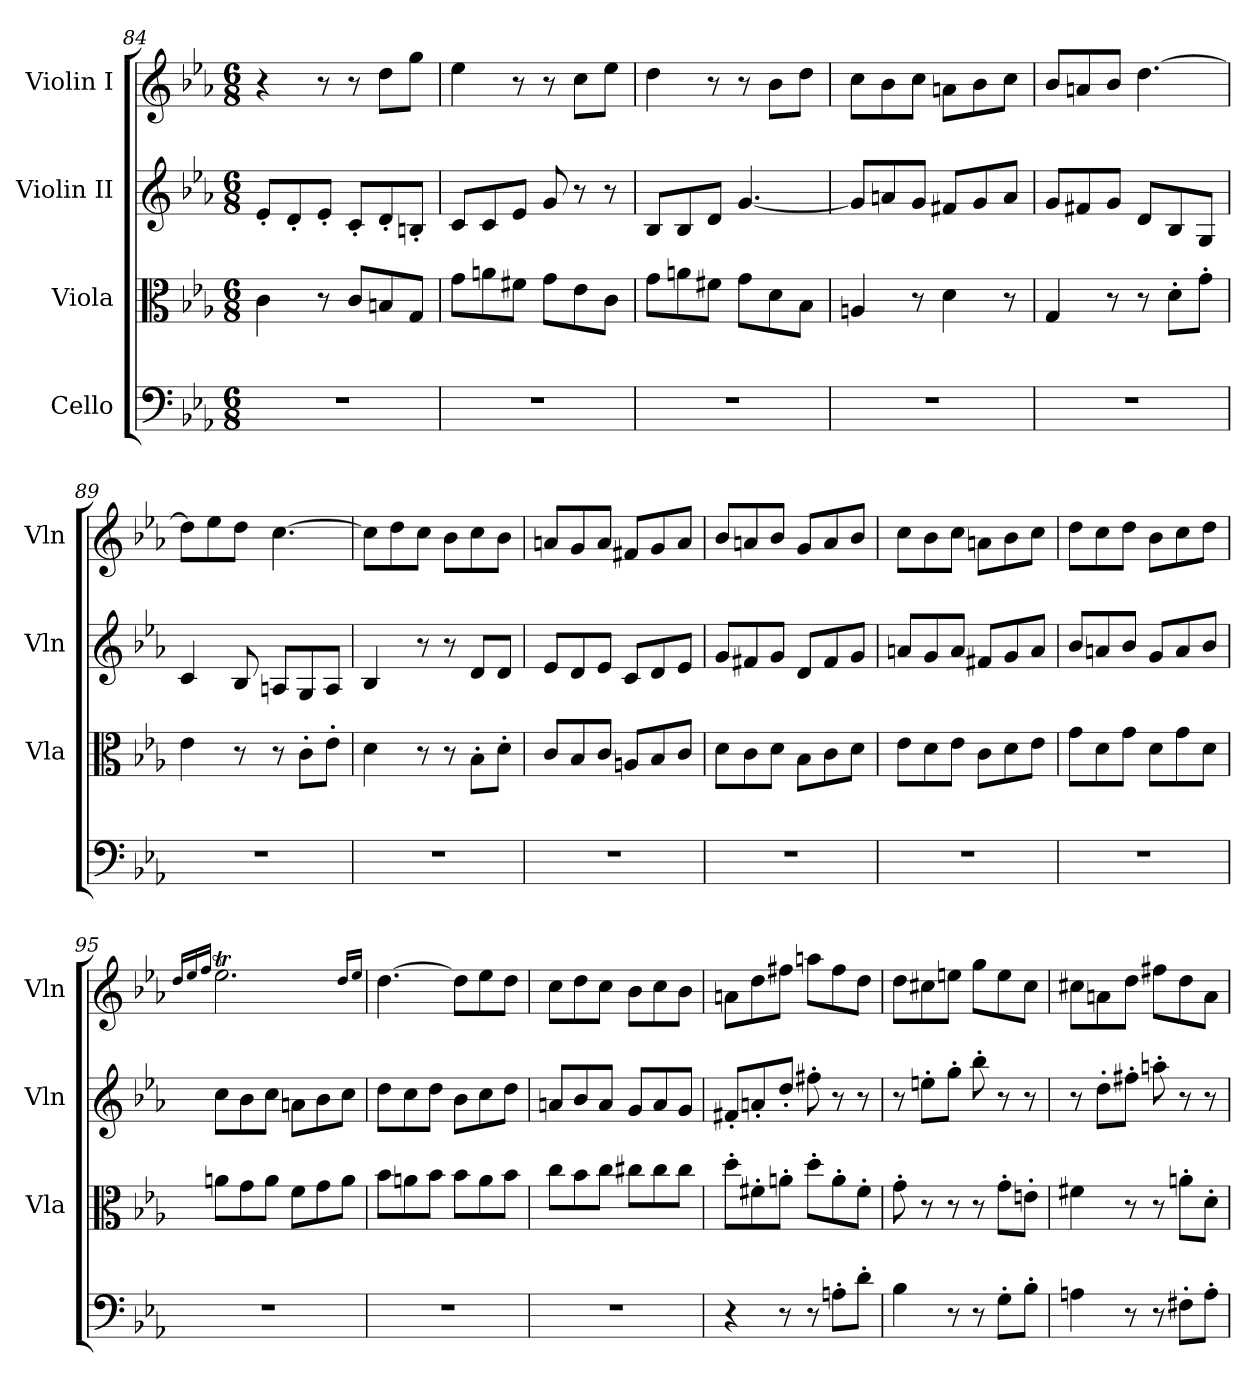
**kern	**kern	**kern	**kern
*part4	*part3	*part2	*part1
*staff4	*staff3	*staff2	*staff1
*I"Cello	*I"Viola	*I"Violin II	*I"Violin I
*	*I'Vla	*I'Vln	*I'Vln
*clefF4	*clefC3	*clefG2	*clefG2
*k[b-e-a-]	*k[b-e-a-]	*k[b-e-a-]	*k[b-e-a-]
*M6/8	*M6/8	*M6/8	*M6/8
=84	=84	=84	=84
2.r	4c\	8e-'/L	4r
.	.	8d'/	.
.	8r	8e-'/J	8r
.	8c/L	8c'/L	8r
.	8Bn/	8d'/	8dd\L
.	8G/J	8Bn'/J	8gg\J
=85	=85	=85	=85
2.r	8g\L	8c/L	4ee-\
.	8an\	8c/	.
.	8f#X\J	8e-/J	8r
.	8g\L	8g/	8r
.	8e-\	8r	8cc\L
.	8c\J	8r	8ee-\J
!!LO:LB:g=z
=86	=86	=86	=86
2.r	8g\L	8B-/L	4dd\
.	8an\	8B-/	.
.	8f#X\J	8d/J	8r
.	8g\L	[4.g/	8r
.	8d\	.	8b-\L
.	8B-\J	.	8dd\J
=87	=87	=87	=87
2.r	4An/	8g/L]	8cc\L
.	.	8an/	8b-\
.	8r	8g/J	8cc\J
.	4d\	8f#X/L	8an\L
.	.	8g/	8b-\
.	8r	8a/J	8cc\J
=88	=88	=88	=88
2.r	4G/	8g/L	8b-/L
.	.	8f#X/	8an/
.	8r	8g/J	8b-/J
.	8r	8d/L	[4.dd\
.	8d'\L	8B-/	.
.	8g'\J	8G/J	.
=89	=89	=89	=89
2.r	4e-\	4c/	8dd\L]
.	.	.	8ee-\
.	8r	8B-/	8dd\J
.	8r	8An/L	[4.cc\
.	8c'\L	8G/	.
.	8e-'\J	8A/J	.
=90	=90	=90	=90
2.r	4d\	4B-/	8cc\L]
.	.	.	8dd\
.	8r	8r	8cc\J
.	8r	8r	8b-\L
.	8B-'\L	8d/L	8cc\
.	8d'\J	8d/J	8b-\J
=91	=91	=91	=91
2.r	8c/L	8e-/L	8an/L
.	8B-/	8d/	8g/
.	8c/J	8e-/J	8a/J
.	8An/L	8c/L	8f#X/L
.	8B-/	8d/	8g/
.	8c/J	8e-/J	8a/J
=92	=92	=92	=92
2.r	8d\L	8g/L	8b-/L
.	8c\	8f#X/	8an/
.	8d\J	8g/J	8b-/J
.	8B-\L	8d/L	8g/L
.	8c\	8f#/	8a/
.	8d\J	8g/J	8b-/J
=93	=93	=93	=93
2.r	8e-\L	8an/L	8cc\L
.	8d\	8g/	8b-\
.	8e-\J	8a/J	8cc\J
.	8c\L	8f#X/L	8an\L
.	8d\	8g/	8b-\
.	8e-\J	8a/J	8cc\J
=94	=94	=94	=94
2.r	8g\L	8b-/L	8dd\L
.	8d\	8an/	8cc\
.	8g\J	8b-/J	8dd\J
.	8d\L	8g/L	8b-\L
.	8g\	8a/	8cc\
.	8d\J	8b-/J	8dd\J
=95	=95	=95	=95
.	.	.	16qdd/LL
.	.	.	16qee-/
.	.	.	16qff/JJ
2.r	8an\L	8cc\L	2.ee-T\
.	8g\	8b-\	.
.	8a\J	8cc\J	.
.	8f\L	8an\L	.
.	8g\	8b-\	.
.	8a\J	8cc\J	.
.	.	.	16qdd/LL
.	.	.	16qee-/JJ
=96	=96	=96	=96
2.r	8b-\L	8dd\L	[4.dd\
.	8an\	8cc\	.
.	8b-\J	8dd\J	.
.	8b-\L	8b-\L	8dd\L]
.	8a\	8cc\	8ee-\
.	8b-\J	8dd\J	8dd\J
!!LO:LB:g=z
=97	=97	=97	=97
2.r	8cc\L	8an/L	8cc\L
.	8b-\	8b-/	8dd\
.	8cc\J	8a/J	8cc\J
.	8cc#X\L	8g/L	8b-\L
.	8cc#\	8a/	8cc\
.	8cc#\J	8g/J	8b-\J
=98	=98	=98	=98
4r	8dd'\L	8f#X'/L	8an\L
.	8f#X'\	8an'/	8dd\
8r	8an'\J	8dd'/J	8ff#X\J
8r	8dd'\L	8ff#X'\	8aan\L
8An'\L	8a'\	8r	8ff#\
8d'\J	8f#'\J	8r	8dd\J
=99	=99	=99	=99
4B-\	8g'\	8r	8dd\L
.	8r	8een'\L	8cc#X\
8r	8r	8gg'\J	8een\J
8r	8r	8bb-'\	8gg\L
8G'\L	8g'\L	8r	8ee\
8B-'\J	8en'\J	8r	8cc#\J
=100	=100	=100	=100
4An\	4f#X\	8r	8cc#X\L
.	.	8dd'\L	8an\
8r	8r	8ff#X'\J	8dd\J
8r	8r	8aan'\	8ff#X\L
8F#X'\L	8an'\L	8r	8dd\
8A'\J	8d'\J	8r	8a\J
=	=	=	=
*-	*-	*-	*-
